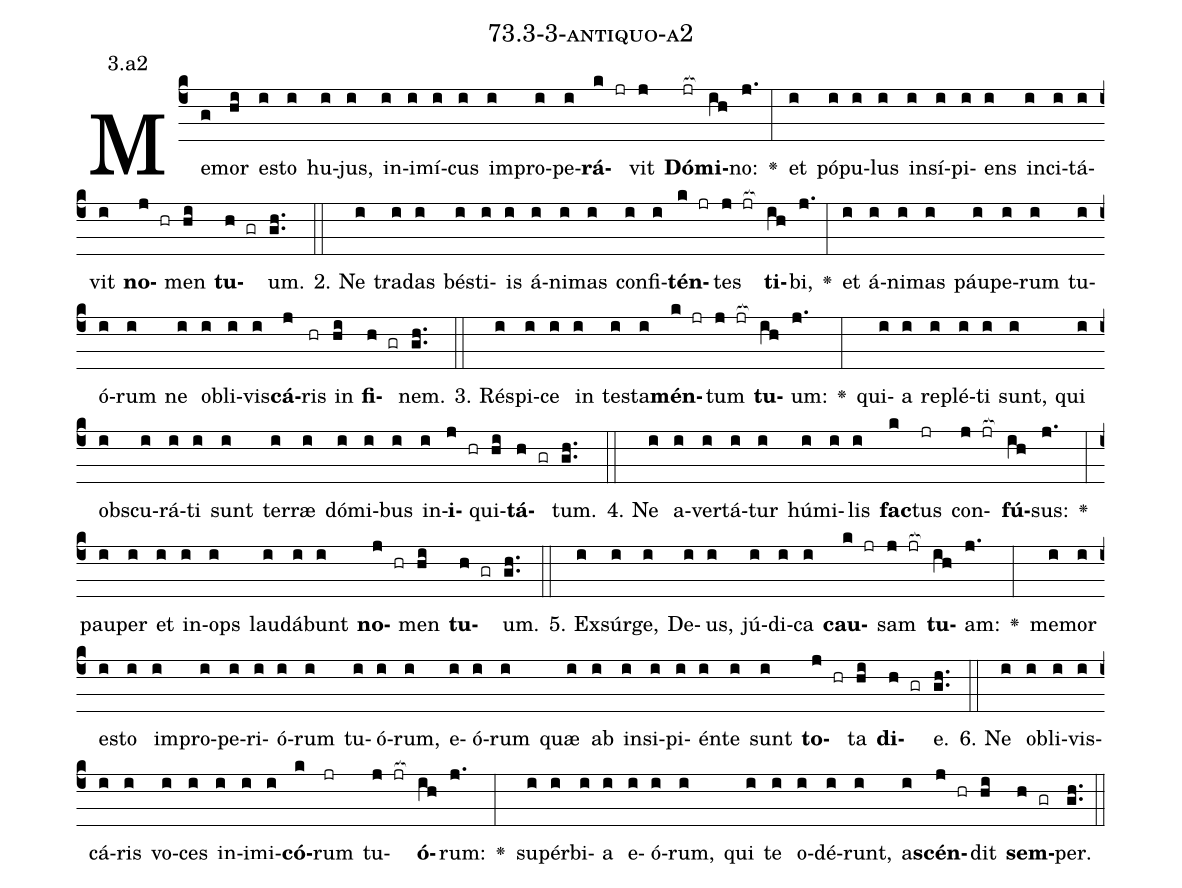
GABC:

name: 73.3-3-antiquo-a2;
annotation: 3.a2;
%%
(c4)Me(g)mor(hi) es(i)to(i) hu(i)jus,(i) in(i)i(i)mí(i)cus(i) im(i)pro(i)pe(i)<b>rá</b>(k jr)vit(j) <b>Dó</b>(jr[ocb:1{])<b>mi</b>(ih[ocb:0}])no:(j.) <v>\greheightstar</v>(:) et(i) pó(i)pu(i)lus(i) in(i)sí(i)pi(i)ens(i) in(i)ci(i)tá(i)vit(i) <b>no</b>(j hr)men(hi) <b>tu</b>(h gr)um.(gh..) (::)
2. Ne(i) tra(i)das(i) bés(i)ti(i)is(i) á(i)ni(i)mas(i) con(i)fi(i)<b>tén</b>(k jr)tes(j jr[ocb:1{]) <b>ti</b>(ih[ocb:0}])bi,(j.) <v>\greheightstar</v>(:) et(i) á(i)ni(i)mas(i) páu(i)pe(i)rum(i) tu(i)ó(i)rum(i) ne(i) ob(i)li(i)vis(i)<b>cá</b>(j)ris(hr) in(hi) <b>fi</b>(h gr)nem.(gh..) (::)
3. Ré(i)spi(i)ce(i) in(i) tes(i)ta(i)<b>mén</b>(k jr)tum(j jr[ocb:1{]) <b>tu</b>(ih[ocb:0}])um:(j.) <v>\greheightstar</v>(:) qui(i)a(i) re(i)plé(i)ti(i) sunt,(i) qui(i) obs(i)cu(i)rá(i)ti(i) sunt(i) ter(i)ræ(i) dó(i)mi(i)bus(i) in(i)<b>i</b>(j hr)qui(hi)<b>tá</b>(h gr)tum.(gh..) (::)
4. Ne(i) a(i)ver(i)tá(i)tur(i) hú(i)mi(i)lis(i) <b>fac</b>(k)tus(jr) con(j jr[ocb:1{])<b>fú</b>(ih[ocb:0}])sus:(j.) <v>\greheightstar</v>(:) pau(i)per(i) et(i) in(i)ops(i) lau(i)dá(i)bunt(i) <b>no</b>(j hr)men(hi) <b>tu</b>(h gr)um.(gh..) (::)
5. Ex(i)súr(i)ge,(i) De(i)us,(i) jú(i)di(i)ca(i) <b>cau</b>(k jr)sam(j jr[ocb:1{]) <b>tu</b>(ih[ocb:0}])am:(j.) <v>\greheightstar</v>(:) me(i)mor(i) es(i)to(i) im(i)pro(i)pe(i)ri(i)ó(i)rum(i) tu(i)ó(i)rum,(i) e(i)ó(i)rum(i) quæ(i) ab(i) in(i)si(i)pi(i)én(i)te(i) sunt(i) <b>to</b>(j hr)ta(hi) <b>di</b>(h gr)e.(gh..) (::)
6. Ne(i) ob(i)li(i)vis(i)cá(i)ris(i) vo(i)ces(i) in(i)i(i)mi(i)<b>có</b>(k)rum(jr) tu(j jr[ocb:1{])<b>ó</b>(ih[ocb:0}])rum:(j.) <v>\greheightstar</v>(:) su(i)pér(i)bi(i)a(i) e(i)ó(i)rum,(i) qui(i) te(i) o(i)dé(i)runt,(i) a(i)<b>scén</b>(j hr)dit(hi) <b>sem</b>(h gr)per.(gh..) (::)
